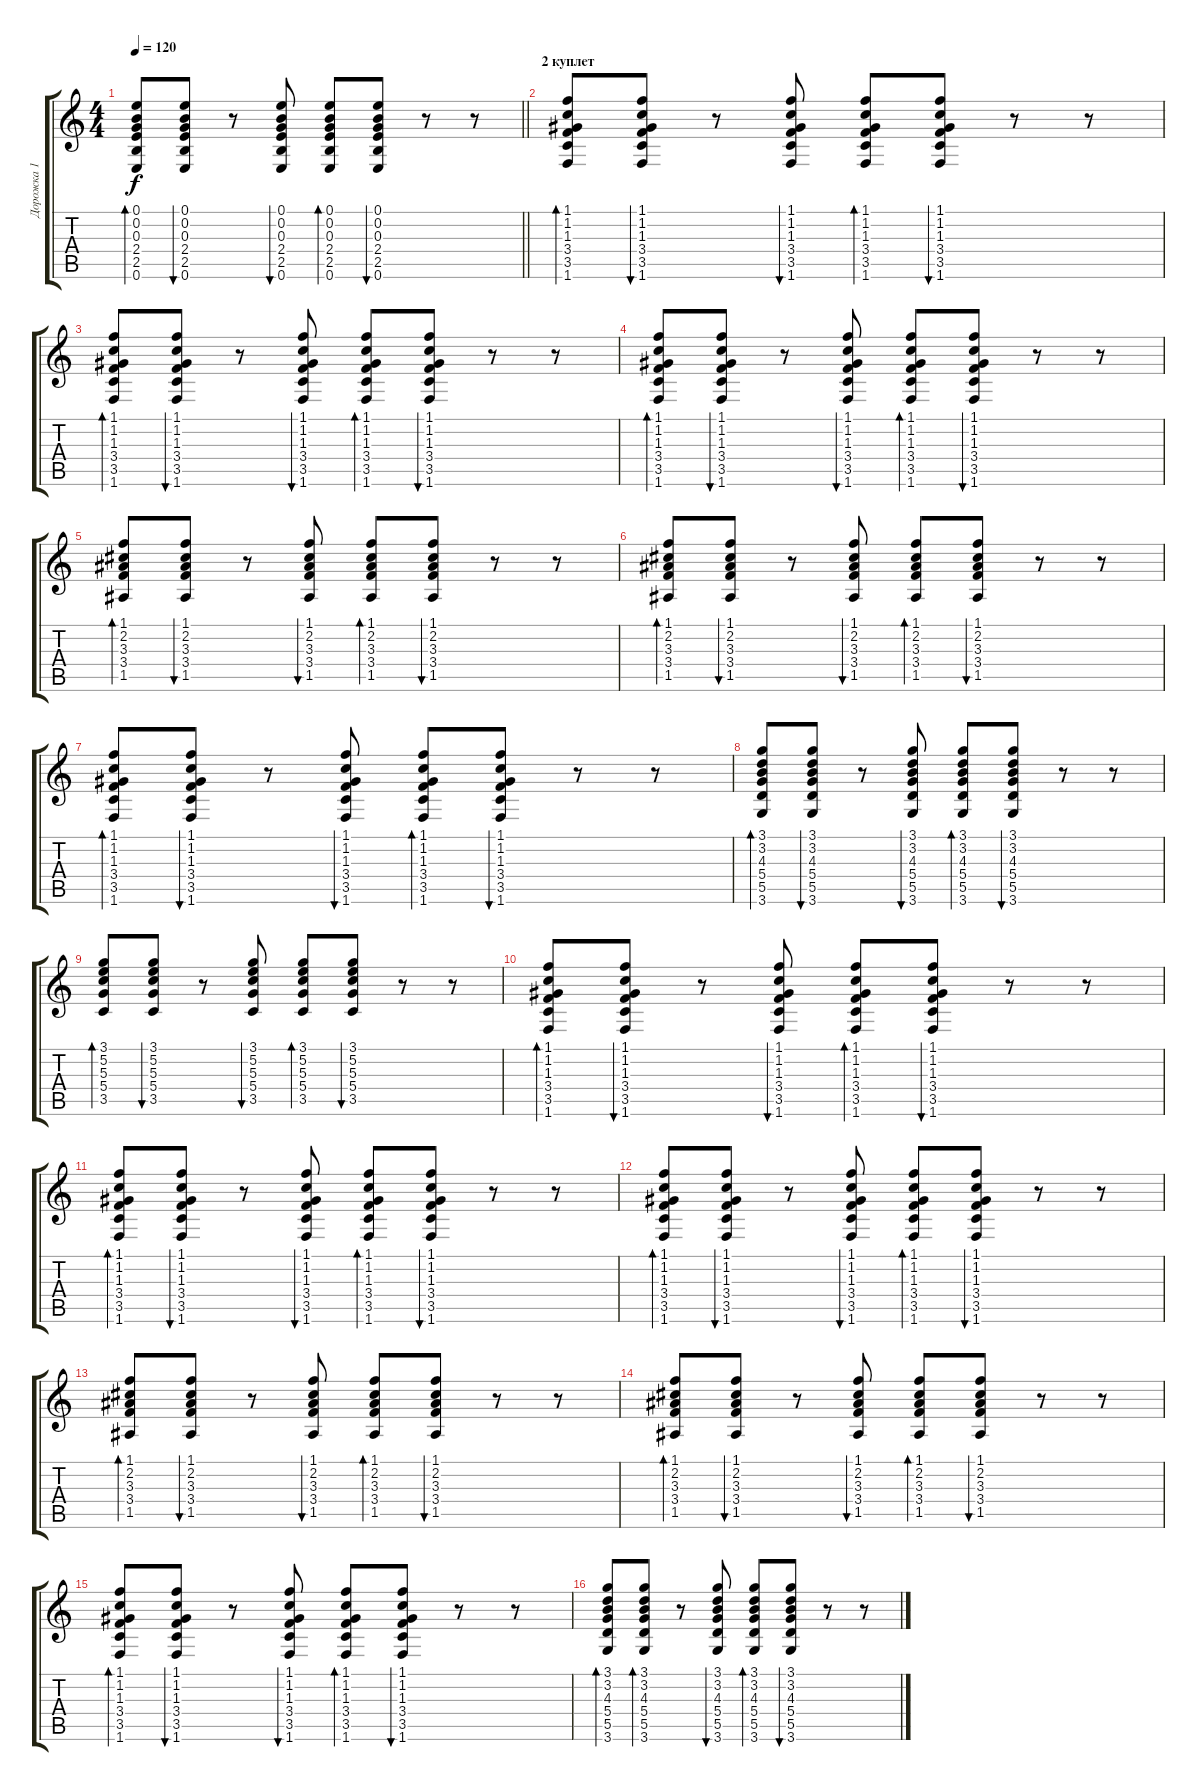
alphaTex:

\track ("Дорожка 1" "Дорожка 1") {instrument acousticguitarsteel}
\staff {score tabs}
\tuning (E4 B3 G3 D3 A2 E2) {hide}
\ts (4 4)
\tempo 120
\clef g2
\barLineRight lightlight
\ks c
(0.1 0.2 0.3 2.4 2.5 0.6).8{bd 60 dy f} (0.1 0.2 0.3 2.4 2.5 0.6).8{bu 60} r.8 (0.1 0.2 0.3 2.4 2.5 0.6).8{bu 60} (0.1 0.2 0.3 2.4 2.5 0.6).8{bd 60} (0.1 0.2 0.3 2.4 2.5 0.6).8{bu 60} r.8 r.8 |
\section ("" "2 куплет")
(1.1 1.2 1.3 3.4 3.5 1.6).8{bd 60} (1.1 1.2 1.3 3.4 3.5 1.6).8{bu 60} r.8 (1.1 1.2 1.3 3.4 3.5 1.6).8{bu 60} (1.1 1.2 1.3 3.4 3.5 1.6).8{bd 60} (1.1 1.2 1.3 3.4 3.5 1.6).8{bu 60} r.8 r.8 |
(1.1 1.2 1.3 3.4 3.5 1.6).8{bd 60} (1.1 1.2 1.3 3.4 3.5 1.6).8{bu 60} r.8 (1.1 1.2 1.3 3.4 3.5 1.6).8{bu 60} (1.1 1.2 1.3 3.4 3.5 1.6).8{bd 60} (1.1 1.2 1.3 3.4 3.5 1.6).8{bu 60} r.8 r.8 |
(1.1 1.2 1.3 3.4 3.5 1.6).8{bd 60} (1.1 1.2 1.3 3.4 3.5 1.6).8{bu 60} r.8 (1.1 1.2 1.3 3.4 3.5 1.6).8{bu 60} (1.1 1.2 1.3 3.4 3.5 1.6).8{bd 60} (1.1 1.2 1.3 3.4 3.5 1.6).8{bu 60} r.8 r.8 |
(1.1 2.2 3.3 3.4 1.5).8{bd 60} (1.1 2.2 3.3 3.4 1.5).8{bu 60} r.8 (1.1 2.2 3.3 3.4 1.5).8{bu 60} (1.1 2.2 3.3 3.4 1.5).8{bd 60} (1.1 2.2 3.3 3.4 1.5).8{bu 60} r.8 r.8 |
(1.1 2.2 3.3 3.4 1.5).8{bd 60} (1.1 2.2 3.3 3.4 1.5).8{bu 60} r.8 (1.1 2.2 3.3 3.4 1.5).8{bu 60} (1.1 2.2 3.3 3.4 1.5).8{bd 60} (1.1 2.2 3.3 3.4 1.5).8{bu 60} r.8 r.8 |
(1.1 1.2 1.3 3.4 3.5 1.6).8{bd 60} (1.1 1.2 1.3 3.4 3.5 1.6).8{bu 60} r.8 (1.1 1.2 1.3 3.4 3.5 1.6).8{bu 60} (1.1 1.2 1.3 3.4 3.5 1.6).8{bd 60} (1.1 1.2 1.3 3.4 3.5 1.6).8{bu 60} r.8 r.8 |
(3.1 3.2 4.3 5.4 5.5 3.6).8{bd 60} (3.1 3.2 4.3 5.4 5.5 3.6).8{bu 60} r.8 (3.1 3.2 4.3 5.4 5.5 3.6).8{bu 60} (3.1 3.2 4.3 5.4 5.5 3.6).8{bd 60} (3.1 3.2 4.3 5.4 5.5 3.6).8{bu 60} r.8 r.8 |
(3.1 5.2 5.3 5.4 3.5).8{bd 60} (3.1 5.2 5.3 5.4 3.5).8{bu 60} r.8 (3.1 5.2 5.3 5.4 3.5).8{bu 60} (3.1 5.2 5.3 5.4 3.5).8{bd 60} (3.1 5.2 5.3 5.4 3.5).8{bu 60} r.8 r.8 |
(1.1 1.2 1.3 3.4 3.5 1.6).8{bd 60} (1.1 1.2 1.3 3.4 3.5 1.6).8{bu 60} r.8 (1.1 1.2 1.3 3.4 3.5 1.6).8{bu 60} (1.1 1.2 1.3 3.4 3.5 1.6).8{bd 60} (1.1 1.2 1.3 3.4 3.5 1.6).8{bu 60} r.8 r.8 |
(1.1 1.2 1.3 3.4 3.5 1.6).8{bd 60} (1.1 1.2 1.3 3.4 3.5 1.6).8{bu 60} r.8 (1.1 1.2 1.3 3.4 3.5 1.6).8{bu 60} (1.1 1.2 1.3 3.4 3.5 1.6).8{bd 60} (1.1 1.2 1.3 3.4 3.5 1.6).8{bu 60} r.8 r.8 |
(1.1 1.2 1.3 3.4 3.5 1.6).8{bd 60} (1.1 1.2 1.3 3.4 3.5 1.6).8{bu 60} r.8 (1.1 1.2 1.3 3.4 3.5 1.6).8{bu 60} (1.1 1.2 1.3 3.4 3.5 1.6).8{bd 60} (1.1 1.2 1.3 3.4 3.5 1.6).8{bu 60} r.8 r.8 |
(1.1 2.2 3.3 3.4 1.5).8{bd 60} (1.1 2.2 3.3 3.4 1.5).8{bu 60} r.8 (1.1 2.2 3.3 3.4 1.5).8{bu 60} (1.1 2.2 3.3 3.4 1.5).8{bd 60} (1.1 2.2 3.3 3.4 1.5).8{bu 60} r.8 r.8 |
(1.1 2.2 3.3 3.4 1.5).8{bd 60} (1.1 2.2 3.3 3.4 1.5).8{bu 60} r.8 (1.1 2.2 3.3 3.4 1.5).8{bu 60} (1.1 2.2 3.3 3.4 1.5).8{bd 60} (1.1 2.2 3.3 3.4 1.5).8{bu 60} r.8 r.8 |
(1.1 1.2 1.3 3.4 3.5 1.6).8{bd 60} (1.1 1.2 1.3 3.4 3.5 1.6).8{bu 60} r.8 (1.1 1.2 1.3 3.4 3.5 1.6).8{bu 60} (1.1 1.2 1.3 3.4 3.5 1.6).8{bd 60} (1.1 1.2 1.3 3.4 3.5 1.6).8{bu 60} r.8 r.8 |
(3.1 3.2 4.3 5.4 5.5 3.6).8{bd 60} (3.1 3.2 4.3 5.4 5.5 3.6).8{bd 60} r.8 (3.1 3.2 4.3 5.4 5.5 3.6).8{bu 60} (3.1 3.2 4.3 5.4 5.5 3.6).8{bd 60} (3.1 3.2 4.3 5.4 5.5 3.6).8{bu 60} r.8 r.8
